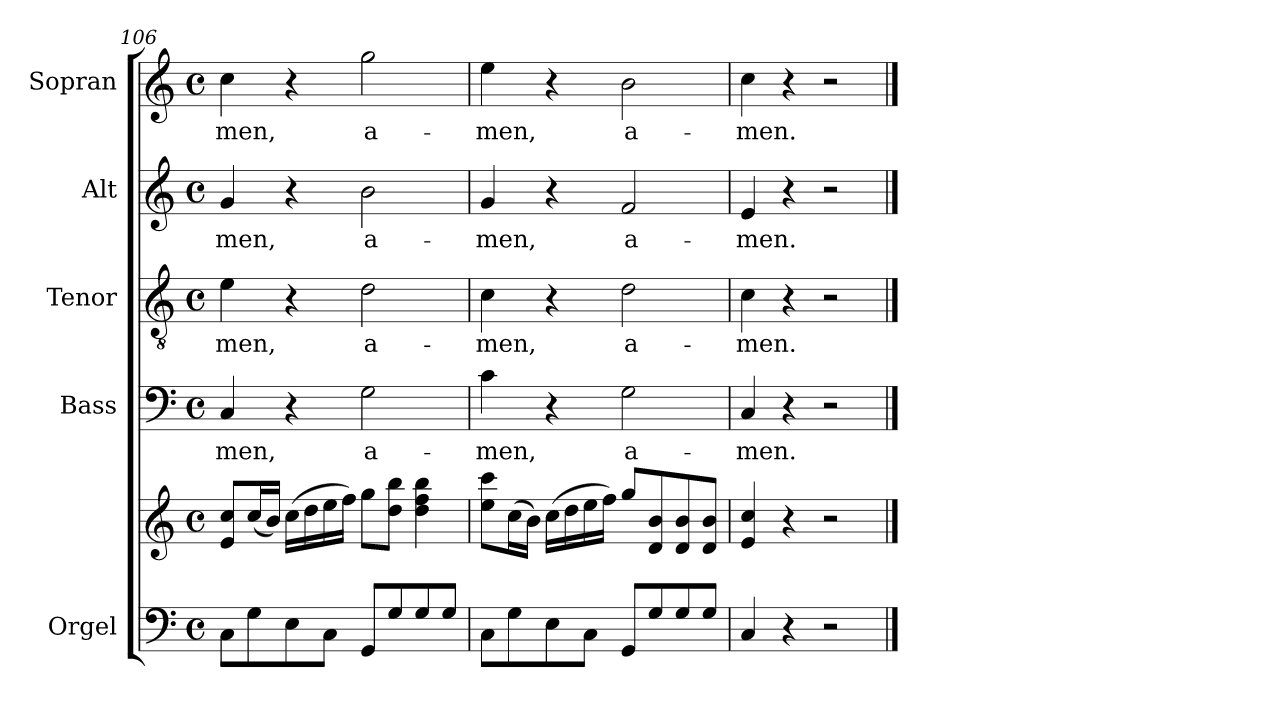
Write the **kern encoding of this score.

**kern	**kern	**kern	**text	**kern	**text	**kern	**text	**kern	**text
*part5	*part5	*part4	*part4	*part3	*part3	*part2	*part2	*part1	*part1
*staff6	*staff5	*staff4	*staff4	*staff3	*staff3	*staff2	*staff2	*staff1	*staff1
*I"Orgel	*	*I"Bass	*	*I"Tenor	*	*I"Alt	*	*I"Sopran	*
*I'Org.	*	*I'B.	*	*I'T.	*	*I'A.	*	*I'S.	*
*clefF4	*clefG2	*clefF4	*	*clefGv2	*	*clefG2	*	*clefG2	*
*k[]	*k[]	*k[]	*	*k[]	*	*k[]	*	*k[]	*
*C:	*C:	*C:	*	*C:	*	*C:	*	*C:	*
*M4/4	*M4/4	*M4/4	*	*M4/4	*	*M4/4	*	*M4/4	*
*met(c)	*met(c)	*met(c)	*	*met(c)	*	*met(c)	*	*met(c)	*
=106	=106	=106	=106	=106	=106	=106	=106	=106	=106
!	!	!	!LO:LY:b	!	!LO:LY:b	!	!LO:LY:b	!	!LO:LY:b
8C\L	8e/ 8cc/L	4C/	-men,	4e\	-men,	4g/	-men,	4cc\	-men,
8G\	(<16cc/L	.	.	.	.	.	.	.	.
.	16b/JJ)	.	.	.	.	.	.	.	.
8E\	(>16cc\LL	4r	.	4r	.	4r	.	4r	.
.	16dd\	.	.	.	.	.	.	.	.
8C\J	16ee\	.	.	.	.	.	.	.	.
.	16ff\JJ)	.	.	.	.	.	.	.	.
!	!	!	!LO:LY:b	!	!LO:LY:b	!	!LO:LY:b	!	!LO:LY:b
8GG/L	8gg\L	2G\	a-	2d\	a-	2b\	a-	2gg\	a-
8G/	8dd\ 8bb\J	.	.	.	.	.	.	.	.
8G/	4dd\ 4ff\ 4bb\	.	.	.	.	.	.	.	.
8G/J	.	.	.	.	.	.	.	.	.
=107	=107	=107	=107	=107	=107	=107	=107	=107	=107
!	!	!	!LO:LY:b	!	!LO:LY:b	!	!LO:LY:b	!	!LO:LY:b
8C\L	8ee\ 8ccc\L	4c\	-men,	4c\	-men,	4g/	-men,	4ee\	-men,
8G\	(>16cc\L	.	.	.	.	.	.	.	.
.	16b\JJ)	.	.	.	.	.	.	.	.
8E\	(>16cc\LL	4r	.	4r	.	4r	.	4r	.
.	16dd\	.	.	.	.	.	.	.	.
8C\J	16ee\	.	.	.	.	.	.	.	.
.	16ff\JJ)	.	.	.	.	.	.	.	.
!	!	!	!LO:LY:b	!	!LO:LY:b	!	!LO:LY:b	!	!LO:LY:b
8GG/L	8gg/L	2G\	a-	2d\	a-	2f/	a-	2b\	a-
8G/	8d/ 8b/	.	.	.	.	.	.	.	.
8G/	8d/ 8b/	.	.	.	.	.	.	.	.
8G/J	8d/ 8b/J	.	.	.	.	.	.	.	.
=108	=108	=108	=108	=108	=108	=108	=108	=108	=108
!	!	!	!LO:LY:b	!	!LO:LY:b	!	!LO:LY:b	!	!LO:LY:b
4C/	4e/ 4cc/	4C/	-men.	4c\	-men.	4e/	-men.	4cc\	-men.
4r	4r	4r	.	4r	.	4r	.	4r	.
2r	2r	2r	.	2r	.	2r	.	2r	.
==	==	==	==	==	==	==	==	==	==
*-	*-	*-	*-	*-	*-	*-	*-	*-	*-
